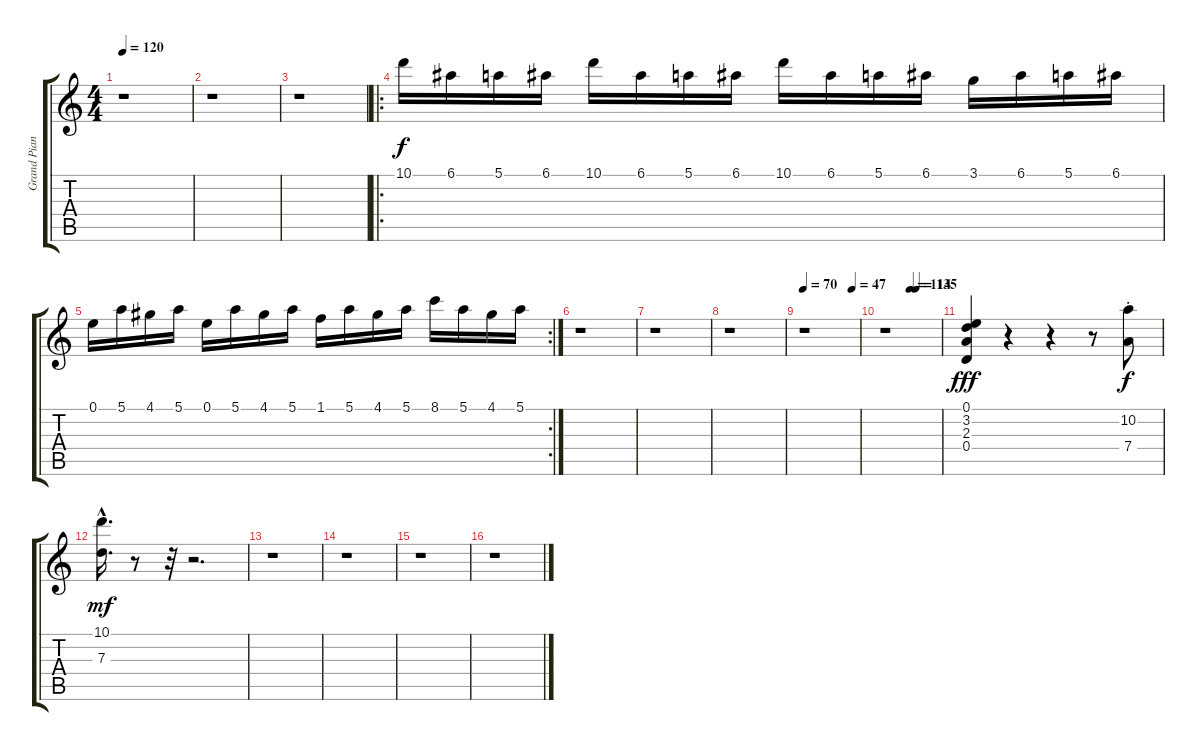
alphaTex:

\track ("Grand Piano (R. Hand)" "Grand Pian") {instrument acousticgrandpiano}
\staff {score tabs}
\tuning (E5 B4 G4 D4 A3 E3) {hide}
\ts (4 4)
\tempo 120
\clef g2
\ks c
r.1{dy fff} |
r.1 |
r.1 |
\ro
10.1.16{dy f balance 13} 6.1.16 5.1.16 6.1.16 10.1.16 6.1.16 5.1.16 6.1.16 10.1.16 6.1.16 5.1.16 6.1.16 3.1.16 6.1.16 5.1.16 6.1.16 |
\rc 2
0.1.16 5.1.16 4.1.16 5.1.16 0.1.16 5.1.16 4.1.16 5.1.16 1.1.16 5.1.16 4.1.16 5.1.16 8.1.16 5.1.16 4.1.16 5.1.16 |
r.1 |
r.1 |
r.1 |
\tempo 70
\tempo (47 0.875)
r.1 |
\tempo (114 0.4583333333333333)
\tempo (135 0.5625)
r.1 |
(0.1 3.2 2.3 0.4).4{dy fff} r.4 r.4 r.8 (10.2{st} 7.4{st}).8{dy f} |
(10.1{hac} 7.3{hac}).16{d dy mf} r.8 r.32 r.2{d} |
r.1 |
r.1 |
r.1 |
r.1
